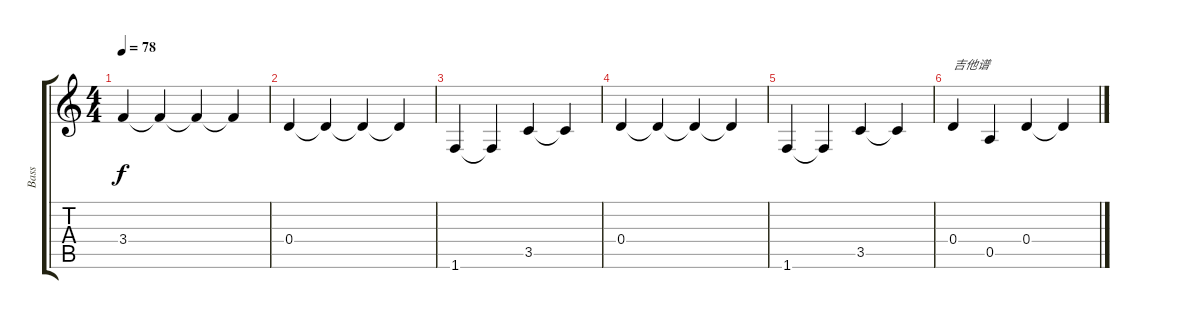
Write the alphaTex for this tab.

\track ("Bass" "Bass") {instrument electricbassfinger}
\staff {score tabs}
\tuning (E4 B3 G3 D3 A2 E2) {hide}
\ts (4 4)
\tempo 78
\clef g2
\ks c
3.4.4{dy f} 3.4{t}.4 3.4{t}.4 3.4{t}.4 |
0.4.4 0.4{t}.4 0.4{t}.4 0.4{t}.4 |
1.6.4 1.6{t}.4 3.5.4 3.5{t}.4 |
0.4.4 0.4{t}.4 0.4{t}.4 0.4{t}.4 |
1.6.4 1.6{t}.4 3.5.4 3.5{t}.4 |
0.4.4{txt "吉他谱"} 0.5.4 0.4.4 0.4{t}.4
